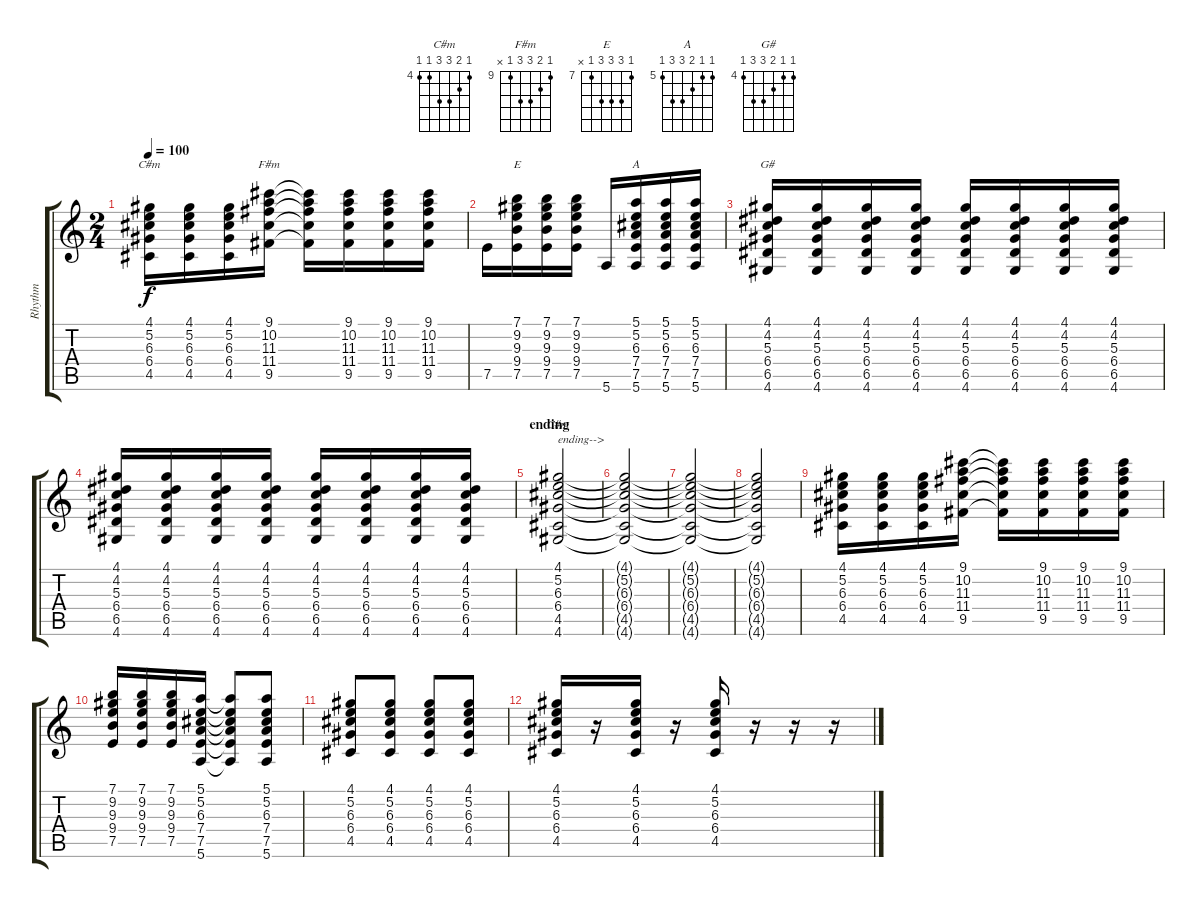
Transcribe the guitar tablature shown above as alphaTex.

\track ("Rhythm" "Rhythm") {instrument acousticguitarsteel}
\staff {score tabs}
\tuning (E4 B3 G3 D3 A2 E2) {hide}
\chord ("C#m" 4 5 6 6 4 x) {firstfret 4}
\chord ("F#m" 9 10 11 11 9 x) {firstfret 9}
\chord ("E" 7 9 9 9 7 x) {firstfret 7}
\chord ("A" 5 5 6 7 7 5) {firstfret 5}
\chord ("G#" 4 4 5 6 6 4) {firstfret 4}
\chord ("C#m" 4 5 6 6 4 4) {firstfret 4}
\ts (2 4)
\tempo 100
\clef g2
\ks c
(4.1 5.2 6.3 6.4 4.5).16{ch "C#m" dy f} (4.1 5.2 6.3 6.4 4.5).16 (4.1 5.2 6.3 6.4 4.5).16 (9.1 10.2 11.3 11.4 9.5).16{ch "F#m"} (9.1{t} 10.2{t} 11.3{t} 11.4{t} 9.5{t}).16 (9.1 10.2 11.3 11.4 9.5).16 (9.1 10.2 11.3 11.4 9.5).16 (9.1 10.2 11.3 11.4 9.5).16 |
7.5.16 (7.1 9.2 9.3 9.4 7.5).16{ch "E"} (7.1 9.2 9.3 9.4 7.5).16 (7.1 9.2 9.3 9.4 7.5).16 5.6.16 (5.1 5.2 6.3 7.4 7.5 5.6).16{ch "A"} (5.1 5.2 6.3 7.4 7.5 5.6).16 (5.1 5.2 6.3 7.4 7.5 5.6).16 |
(4.1 4.2 5.3 6.4 6.5 4.6).16{ch "G#"} (4.1 4.2 5.3 6.4 6.5 4.6).16 (4.1 4.2 5.3 6.4 6.5 4.6).16 (4.1 4.2 5.3 6.4 6.5 4.6).16 (4.1 4.2 5.3 6.4 6.5 4.6).16 (4.1 4.2 5.3 6.4 6.5 4.6).16 (4.1 4.2 5.3 6.4 6.5 4.6).16 (4.1 4.2 5.3 6.4 6.5 4.6).16 |
(4.1 4.2 5.3 6.4 6.5 4.6).16 (4.1 4.2 5.3 6.4 6.5 4.6).16 (4.1 4.2 5.3 6.4 6.5 4.6).16 (4.1 4.2 5.3 6.4 6.5 4.6).16 (4.1 4.2 5.3 6.4 6.5 4.6).16 (4.1 4.2 5.3 6.4 6.5 4.6).16 (4.1 4.2 5.3 6.4 6.5 4.6).16 (4.1 4.2 5.3 6.4 6.5 4.6).16 |
\section ("" "ending")
(4.1 5.2 6.3 6.4 4.5 4.6).2{ch "C#m" txt "ending-->"} |
(4.1{t} 5.2{t} 6.3{t} 6.4{t} 4.5{t} 4.6{t}).2 |
(4.1{t} 5.2{t} 6.3{t} 6.4{t} 4.5{t} 4.6{t}).2 |
(4.1{t} 5.2{t} 6.3{t} 6.4{t} 4.5{t} 4.6{t}).2 |
(4.1 5.2 6.3 6.4 4.5).16 (4.1 5.2 6.3 6.4 4.5).16 (4.1 5.2 6.3 6.4 4.5).16 (9.1 10.2 11.3 11.4 9.5).16 (9.1{t} 10.2{t} 11.3{t} 11.4{t} 9.5{t}).16 (9.1 10.2 11.3 11.4 9.5).16 (9.1 10.2 11.3 11.4 9.5).16 (9.1 10.2 11.3 11.4 9.5).16 |
(7.1 9.2 9.3 9.4 7.5).16 (7.1 9.2 9.3 9.4 7.5).16 (7.1 9.2 9.3 9.4 7.5).16 (5.1 5.2 6.3 7.4 7.5 5.6).16 (5.1{t} 5.2{t} 6.3{t} 7.4{t} 7.5{t} 5.6{t}).8 (5.1 5.2 6.3 7.4 7.5 5.6).8 |
(4.1 5.2 6.3 6.4 4.5).8 (4.1 5.2 6.3 6.4 4.5).8 (4.1 5.2 6.3 6.4 4.5).8 (4.1 5.2 6.3 6.4 4.5).8 |
(4.1 5.2 6.3 6.4 4.5).16 r.16 (4.1 5.2 6.3 6.4 4.5).16 r.16 (4.1 5.2 6.3 6.4 4.5).16 r.16 r.16 r.16
